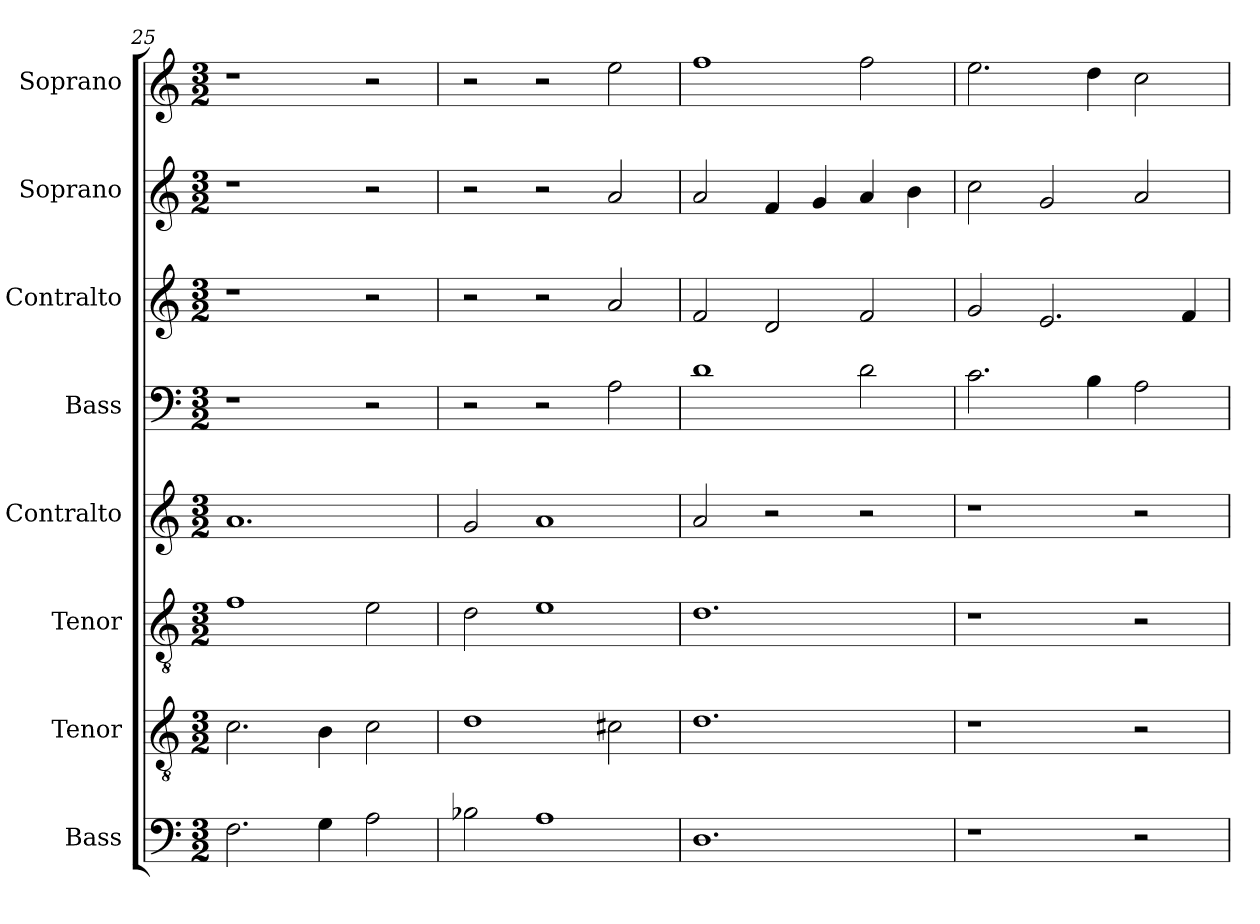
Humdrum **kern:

**kern	**kern	**kern	**kern	**kern	**kern	**kern	**kern
*part8	*part7	*part6	*part5	*part4	*part3	*part2	*part1
*staff8	*staff7	*staff6	*staff5	*staff4	*staff3	*staff2	*staff1
*I"Bass	*I"Tenor	*I"Tenor	*I"Contralto	*I"Bass	*I"Contralto	*I"Soprano	*I"Soprano
*I'B	*I'T	*I'T	*I'A	*I'B	*I'A	*I'S	*I'S
*clefF4	*clefGv2	*clefGv2	*clefG2	*clefF4	*clefG2	*clefG2	*clefG2
*k[]	*k[]	*k[]	*k[]	*k[]	*k[]	*k[]	*k[]
*G:mix	*G:mix	*G:mix	*G:mix	*G:mix	*G:mix	*G:mix	*G:mix
*M3/2	*M3/2	*M3/2	*M3/2	*M3/2	*M3/2	*M3/2	*M3/2
=25	=25	=25	=25	=25	=25	=25	=25
2.F	2.c	1f	1.a	1r	1r	1r	1r
4G	4B	.	.	.	.	.	.
2A	2c	2e	.	2r	2r	2r	2r
=26	=26	=26	=26	=26	=26	=26	=26
2B-X	1d	2d	2g	2r	2r	2r	2r
1A	.	1e	1a	2r	2r	2r	2r
.	2c#X	.	.	2A	2a	2a	2ee
=27	=27	=27	=27	=27	=27	=27	=27
1.D	1.d	1.d	2a	1d	2f	2a	1ff
.	.	.	2r	.	2d	4f	.
.	.	.	.	.	.	4g	.
.	.	.	2r	2d	2f	4a	2ff
.	.	.	.	.	.	4b	.
=28	=28	=28	=28	=28	=28	=28	=28
1r	1r	1r	1r	2.c	2g	2cc	2.ee
.	.	.	.	.	2.e	2g	.
.	.	.	.	4B	.	.	4dd
2r	2r	2r	2r	2A	.	2a	2cc
.	.	.	.	.	4f	.	.
=	=	=	=	=	=	=	=
*-	*-	*-	*-	*-	*-	*-	*-
